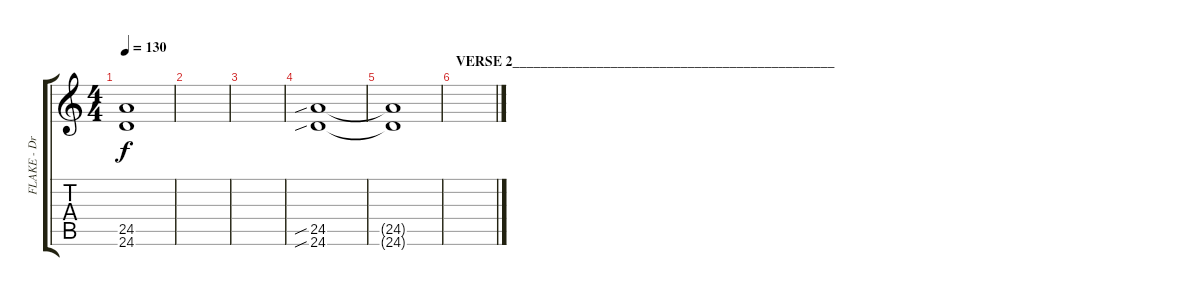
\track ("FLAKE - Dropped D" "FLAKE - Dr") {instrument stringensemble1}
\staff {score tabs}
\tuning (E4 B3 G3 D3 A2 D2) {hide}
\ts (4 4)
\tempo 130
\clef g2
\ks c
(24.5{t} 24.6{t}).1{dy f} |
|
|
(24.5{sib} 24.6{sib}).1 |
(24.5{t} 24.6{t}).1 |
\section ("" "VERSE 2______________________________________________")
